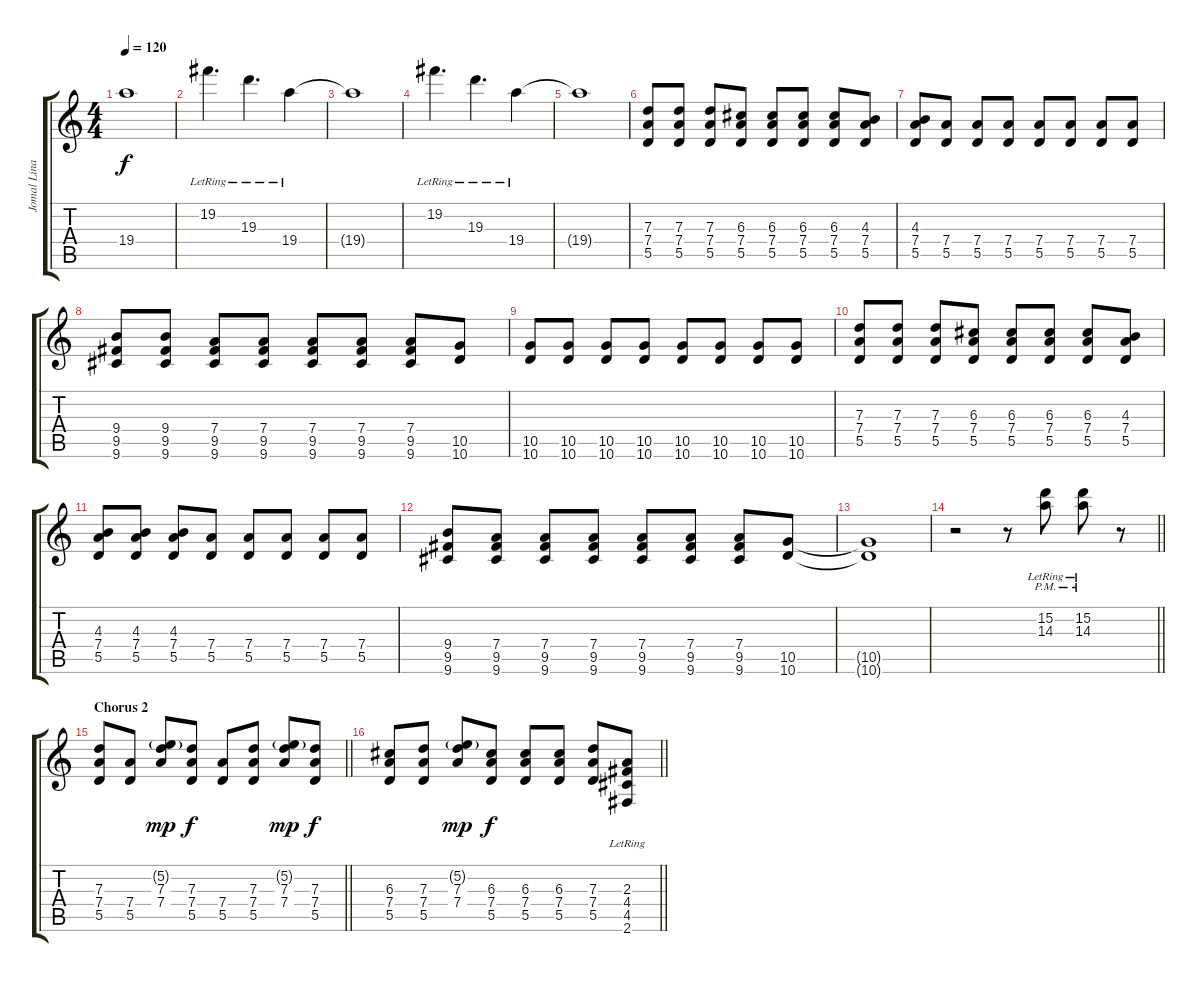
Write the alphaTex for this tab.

\track ("Jomal Linao(Lead)" "Jomal Lina") {instrument electricguitarclean}
\staff {score tabs}
\tuning (E4 B3 G3 D3 A2 E2) {hide}
\ts (4 4)
\tempo 120
\clef g2
\ks c
19.4{t}.1{dy f} |
19.2{lr}.4{d} 19.3{lr}.4{d} 19.4{lr}.4 |
19.4{t}.1 |
19.2{lr}.4{d} 19.3{lr}.4{d} 19.4{lr}.4 |
19.4{t}.1 |
(7.3 7.4 5.5).8 (7.3 7.4 5.5).8 (7.3 7.4 5.5).8 (6.3 7.4 5.5).8 (6.3 7.4 5.5).8 (6.3 7.4 5.5).8 (6.3 7.4 5.5).8 (4.3 7.4 5.5).8 |
(4.3 7.4 5.5).8 (7.4 5.5).8 (7.4 5.5).8 (7.4 5.5).8 (7.4 5.5).8 (7.4 5.5).8 (7.4 5.5).8 (7.4 5.5).8 |
(9.4 9.5 9.6).8 (9.4 9.5 9.6).8 (7.4 9.5 9.6).8 (7.4 9.5 9.6).8 (7.4 9.5 9.6).8 (7.4 9.5 9.6).8 (7.4 9.5 9.6).8 (10.5 10.6).8 |
(10.5 10.6).8 (10.5 10.6).8 (10.5 10.6).8 (10.5 10.6).8 (10.5 10.6).8 (10.5 10.6).8 (10.5 10.6).8 (10.5 10.6).8 |
(7.3 7.4 5.5).8 (7.3 7.4 5.5).8 (7.3 7.4 5.5).8 (6.3 7.4 5.5).8 (6.3 7.4 5.5).8 (6.3 7.4 5.5).8 (6.3 7.4 5.5).8 (4.3 7.4 5.5).8 |
(4.3 7.4 5.5).8 (4.3 7.4 5.5).8 (4.3 7.4 5.5).8 (7.4 5.5).8 (7.4 5.5).8 (7.4 5.5).8 (7.4 5.5).8 (7.4 5.5).8 |
(9.4 9.5 9.6).8 (7.4 9.5 9.6).8 (7.4 9.5 9.6).8 (7.4 9.5 9.6).8 (7.4 9.5 9.6).8 (7.4 9.5 9.6).8 (7.4 9.5 9.6).8 (10.5 10.6).8 |
(10.5{t} 10.6{t}).1 |
\barLineRight lightlight
r.2 r.8 (15.2{pm lr} 14.3{pm lr}).8 (15.2{pm lr} 14.3{pm lr}).8 r.8 |
\section ("" "Chorus 2")
\barLineRight lightlight
(7.3 7.4 5.5).8 (7.4 5.5).8 (5.2{g} 7.3 7.4).8{dy mp} (7.3 7.4 5.5).8{dy f} (7.4 5.5).8 (7.3 7.4 5.5).8 (5.2{g} 7.3 7.4).8{dy mp} (7.3 7.4 5.5).8{dy f} |
\barLineRight lightlight
(6.3 7.4 5.5).8 (7.3 7.4 5.5).8 (5.2{g} 7.3 7.4).8{dy mp} (6.3 7.4 5.5).8{dy f} (6.3 7.4 5.5).8 (6.3 7.4 5.5).8 (7.3 7.4 5.5).8 (2.3{lr} 4.4 4.5 2.6).8
